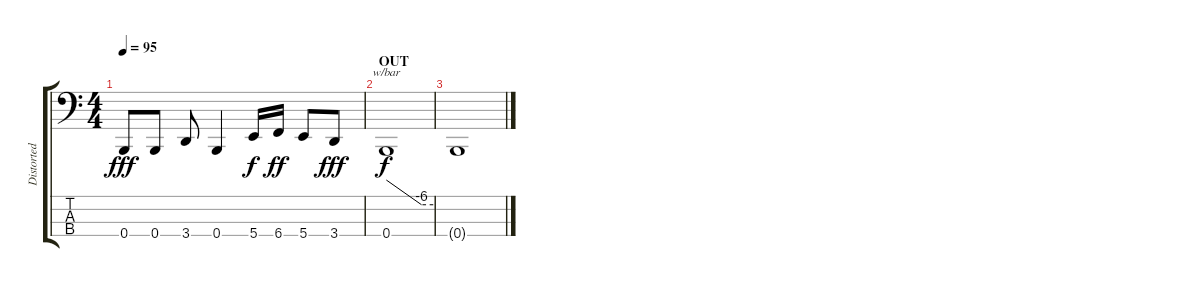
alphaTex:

\track ("Distorted Bass" "Distorted ") {instrument electricbassfinger}
\staff {score tabs}
\tuning (E2 B1 Gb1 B0) {hide}
\ts (4 4)
\tempo 95
\clef f4
\ks c
0.4.8{dy fff} 0.4.8 3.4.8 0.4.4 5.4.16{dy f} 6.4.16{dy ff} 5.4.8 3.4.8{dy fff} |
\section ("" "OUT")
0.4.1{tbe (custom default 0 0 45 -24 60 -24) dy f} |
0.4{t}.1
